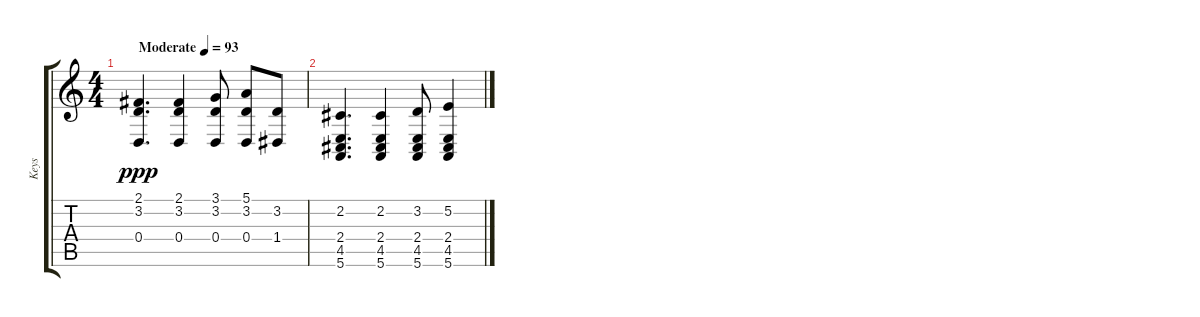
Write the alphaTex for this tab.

\track ("Keys" "Keys") {instrument acousticgrandpiano}
\staff {score tabs}
\tuning (E4 B3 G3 D3 A2 E2) {hide}
\ts (4 4)
\tempo (93 "Moderate")
\clef g2
\ks c
(2.1 3.2 0.4).4{d dy ppp instrument acousticgrandpiano} (2.1 3.2 0.4).4 (3.1 3.2 0.4).8 (5.1 3.2 0.4).8 (3.2 1.4).8 |
(2.2 2.4 4.5 5.6).4{d} (2.2 2.4 4.5 5.6).4 (3.2 2.4 4.5 5.6).8 (5.2 2.4 4.5 5.6).4
